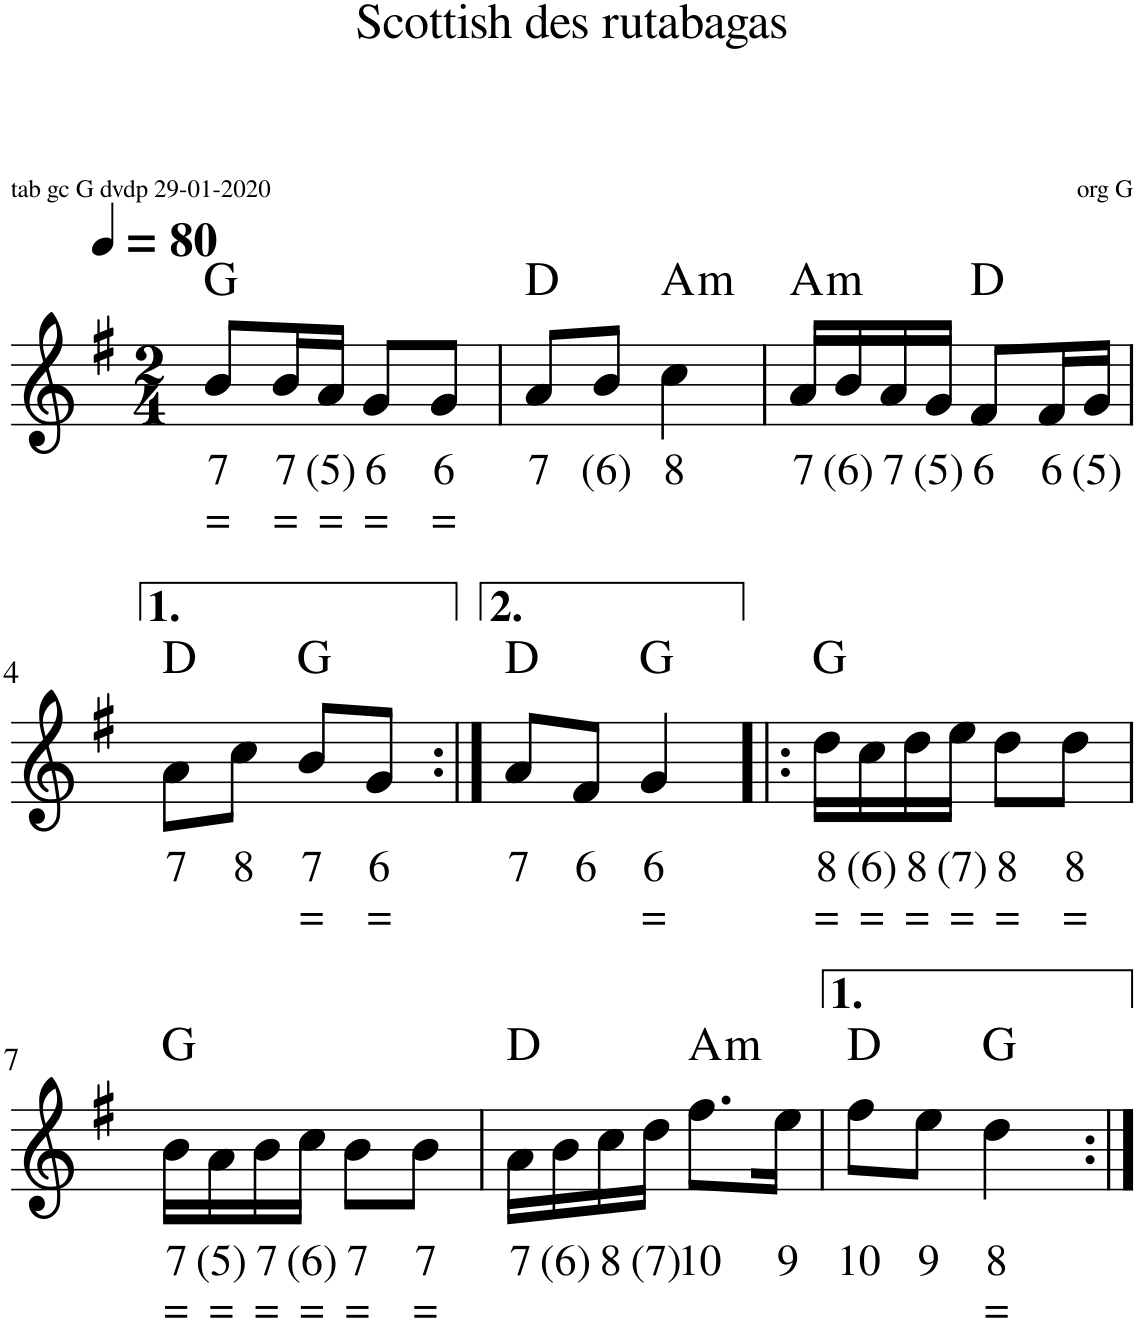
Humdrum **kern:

**kern	**text	**text	**harte
*part1	*part1	*part1	*part1
*staff1	*staff1	*staff1	*
*I"Stem	*	*	*
*clefG2	*	*	*
*k[f#]	*	*	*
*M2/4	*	*	*
*MM80	*	*	*
=1	=1	=1	=1
!	!LO:LY:b	!LO:LY:b	!
8b/L	7	=	G:maj
!	!LO:LY:b	!LO:LY:b	!
16b/L	7	=	.
!	!LO:LY:b	!LO:LY:b	!
16a/JJ	(5)	=	.
!	!LO:LY:b	!LO:LY:b	!
8g/L	6	=	.
!	!LO:LY:b	!LO:LY:b	!
8g/J	6	=	.
=2	=2	=2	=2
!	!LO:LY:b	!	!
8a/L	7	.	D:maj
!	!LO:LY:b	!	!
8b/J	(6)	.	.
!	!LO:LY:b	!	!LO:H:kt=m
4cc\	8	.	A:min
=3	=3	=3	=3
!	!LO:LY:b	!	!LO:H:kt=m
16a/LL	7	.	A:min
!	!LO:LY:b	!	!
16b/	(6)	.	.
!	!LO:LY:b	!	!
16a/	7	.	.
!	!LO:LY:b	!	!
16g/JJ	(5)	.	.
!	!LO:LY:b	!	!
8f#/L	6	.	D:maj
!	!LO:LY:b	!	!
16f#/L	6	.	.
!	!LO:LY:b	!	!
16g/JJ	(5)	.	.
!!LO:LB:g=z
=4	=4	=4	=4
!	!LO:LY:b	!	!
8a\L	7	.	D:maj
!	!LO:LY:b	!	!
8cc\J	8	.	.
!	!LO:LY:b	!LO:LY:b	!
8b/L	7	=	G:maj
!	!LO:LY:b	!LO:LY:b	!
8g/J	6	=	.
=5:|!	=5:|!	=5:|!	=5:|!
!	!LO:LY:b	!	!
8a/L	7	.	D:maj
!	!LO:LY:b	!	!
8f#/J	6	.	.
!	!LO:LY:b	!LO:LY:b	!
4g/	6	=	G:maj
=6!|:	=6!|:	=6!|:	=6!|:
!	!LO:LY:b	!LO:LY:b	!
16dd\LL	8	=	G:maj
!	!LO:LY:b	!LO:LY:b	!
16cc\	(6)	=	.
!	!LO:LY:b	!LO:LY:b	!
16dd\	8	=	.
!	!LO:LY:b	!LO:LY:b	!
16ee\JJ	(7)	=	.
!	!LO:LY:b	!LO:LY:b	!
8dd\L	8	=	.
!	!LO:LY:b	!LO:LY:b	!
8dd\J	8	=	.
!!LO:LB:g=z
=7	=7	=7	=7
!	!LO:LY:b	!LO:LY:b	!
16b\LL	7	=	G:maj
!	!LO:LY:b	!LO:LY:b	!
16a\	(5)	=	.
!	!LO:LY:b	!LO:LY:b	!
16b\	7	=	.
!	!LO:LY:b	!LO:LY:b	!
16cc\JJ	(6)	=	.
!	!LO:LY:b	!LO:LY:b	!
8b\L	7	=	.
!	!LO:LY:b	!LO:LY:b	!
8b\J	7	=	.
=8	=8	=8	=8
!	!LO:LY:b	!	!
16a\LL	7	.	D:maj
!	!LO:LY:b	!	!
16b\	(6)	.	.
!	!LO:LY:b	!	!
16cc\	8	.	.
!	!LO:LY:b	!	!
16dd\JJ	(7)	.	.
!	!LO:LY:b	!	!LO:H:kt=m
8.ff#\L	10	.	A:min
!	!LO:LY:b	!	!
16ee\Jk	9	.	.
=9	=9	=9	=9
!	!LO:LY:b	!	!
8ff#\L	10	.	D:maj
!	!LO:LY:b	!	!
8ee\J	9	.	.
!	!LO:LY:b	!LO:LY:b	!
4dd\	8	=	G:maj
=:|!	=:|!	=:|!	=:|!
*-	*-	*-	*-
